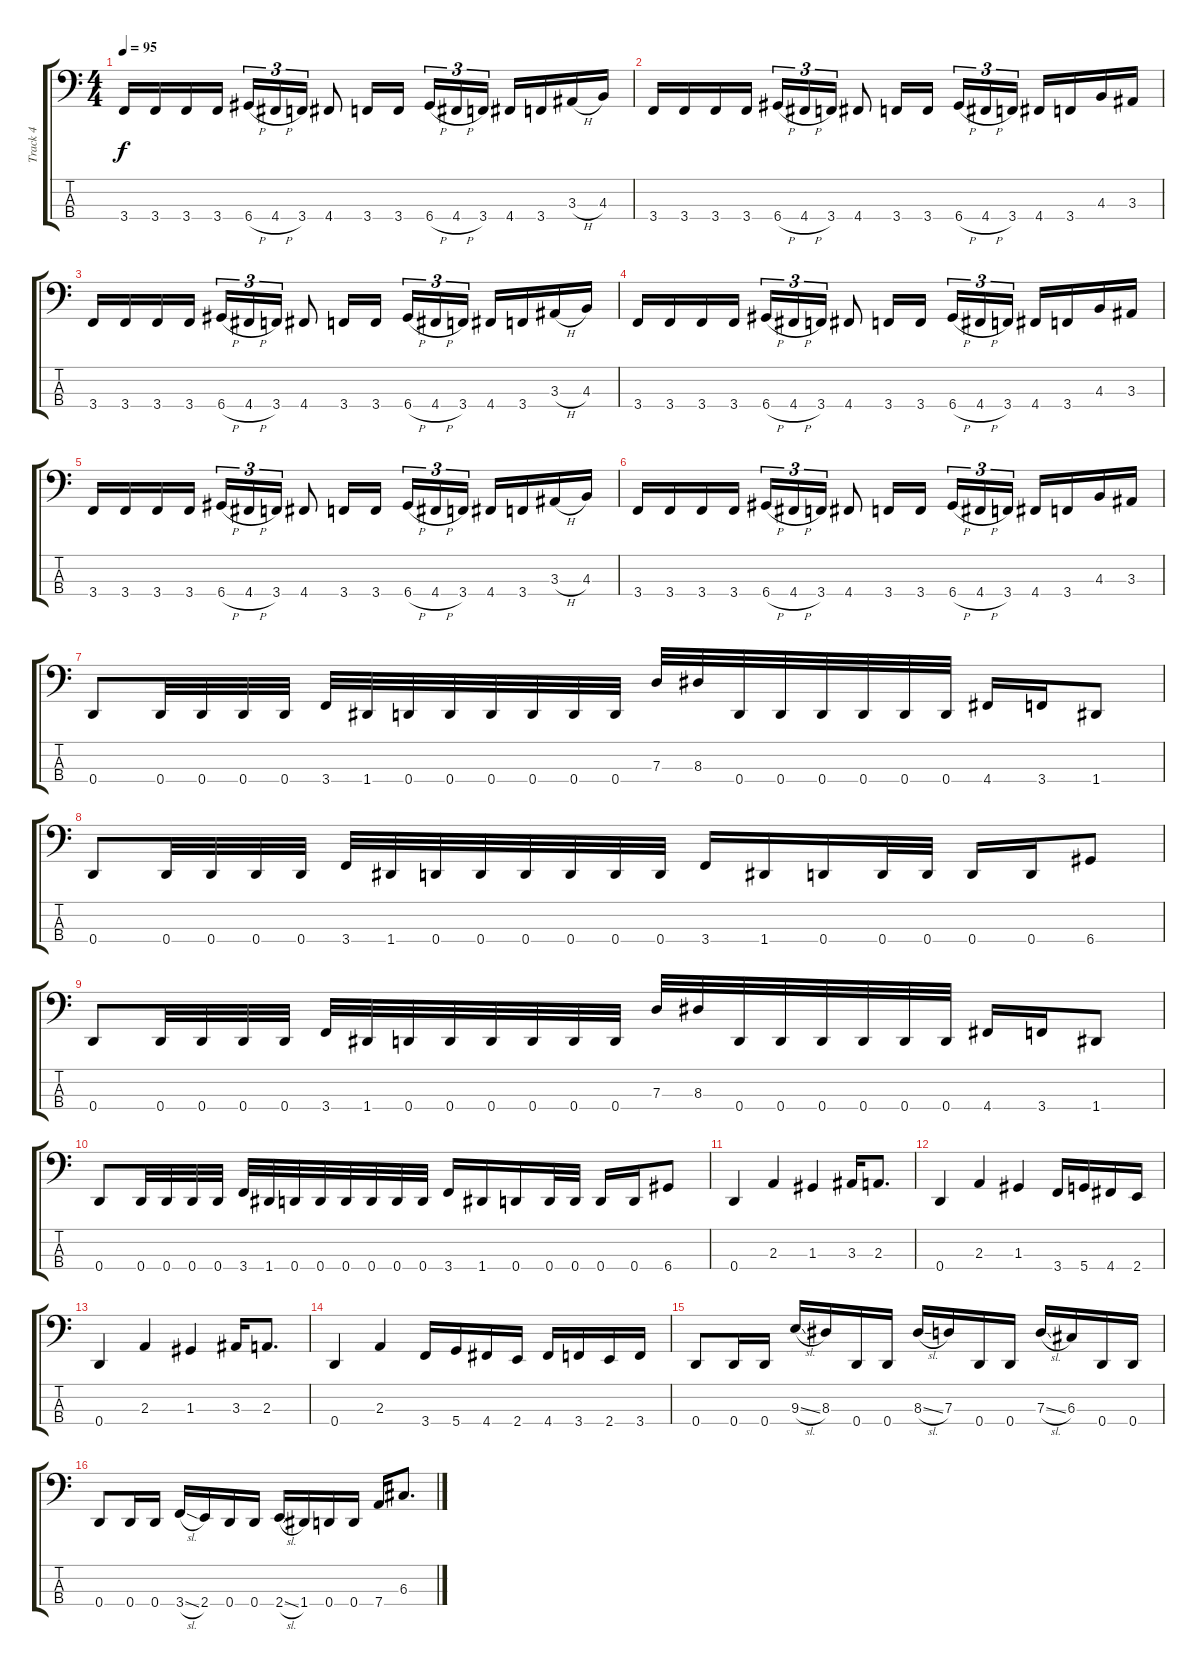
\track ("Track 4" "Track 4") {instrument electricbasspick}
\staff {score tabs}
\tuning (F2 C2 G1 D1) {hide}
\ts (4 4)
\tempo 95
\clef f4
\ks c
3.4.16{dy f} 3.4.16 3.4.16 3.4.16 6.4{h}.16{tu (3 2)} 4.4{h}.16{tu (3 2)} 3.4.16{tu (3 2)} 4.4.8 3.4.16 3.4.16{beam splitsecondary} 6.4{h}.16{tu (3 2)} 4.4{h}.16{tu (3 2)} 3.4.16{tu (3 2)} 4.4.16 3.4.16 3.3{h}.16 4.3.16 |
3.4.16 3.4.16 3.4.16 3.4.16 6.4{h}.16{tu (3 2)} 4.4{h}.16{tu (3 2)} 3.4.16{tu (3 2)} 4.4.8 3.4.16 3.4.16{beam splitsecondary} 6.4{h}.16{tu (3 2)} 4.4{h}.16{tu (3 2)} 3.4.16{tu (3 2)} 4.4.16 3.4.16 4.3.16 3.3.16 |
3.4.16 3.4.16 3.4.16 3.4.16 6.4{h}.16{tu (3 2)} 4.4{h}.16{tu (3 2)} 3.4.16{tu (3 2)} 4.4.8 3.4.16 3.4.16{beam splitsecondary} 6.4{h}.16{tu (3 2)} 4.4{h}.16{tu (3 2)} 3.4.16{tu (3 2)} 4.4.16 3.4.16 3.3{h}.16 4.3.16 |
3.4.16 3.4.16 3.4.16 3.4.16 6.4{h}.16{tu (3 2)} 4.4{h}.16{tu (3 2)} 3.4.16{tu (3 2)} 4.4.8 3.4.16 3.4.16{beam splitsecondary} 6.4{h}.16{tu (3 2)} 4.4{h}.16{tu (3 2)} 3.4.16{tu (3 2)} 4.4.16 3.4.16 4.3.16 3.3.16 |
3.4.16 3.4.16 3.4.16 3.4.16 6.4{h}.16{tu (3 2)} 4.4{h}.16{tu (3 2)} 3.4.16{tu (3 2)} 4.4.8 3.4.16 3.4.16{beam splitsecondary} 6.4{h}.16{tu (3 2)} 4.4{h}.16{tu (3 2)} 3.4.16{tu (3 2)} 4.4.16 3.4.16 3.3{h}.16 4.3.16 |
3.4.16 3.4.16 3.4.16 3.4.16 6.4{h}.16{tu (3 2)} 4.4{h}.16{tu (3 2)} 3.4.16{tu (3 2)} 4.4.8 3.4.16 3.4.16{beam splitsecondary} 6.4{h}.16{tu (3 2)} 4.4{h}.16{tu (3 2)} 3.4.16{tu (3 2)} 4.4.16 3.4.16 4.3.16 3.3.16 |
0.4.8 0.4.32 0.4.32 0.4.32 0.4.32 3.4.32 1.4.32 0.4.32 0.4.32 0.4.32 0.4.32 0.4.32 0.4.32 7.3.32 8.3.32 0.4.32 0.4.32 0.4.32 0.4.32 0.4.32 0.4.32 4.4.16 3.4.16 1.4.8 |
0.4.8 0.4.32 0.4.32 0.4.32 0.4.32 3.4.32 1.4.32 0.4.32 0.4.32 0.4.32 0.4.32 0.4.32 0.4.32 3.4.16 1.4.16 0.4.16 0.4.32 0.4.32 0.4.16 0.4.16 6.4.8 |
0.4.8 0.4.32 0.4.32 0.4.32 0.4.32 3.4.32 1.4.32 0.4.32 0.4.32 0.4.32 0.4.32 0.4.32 0.4.32 7.3.32 8.3.32 0.4.32 0.4.32 0.4.32 0.4.32 0.4.32 0.4.32 4.4.16 3.4.16 1.4.8 |
0.4.8 0.4.32 0.4.32 0.4.32 0.4.32 3.4.32 1.4.32 0.4.32 0.4.32 0.4.32 0.4.32 0.4.32 0.4.32 3.4.16 1.4.16 0.4.16 0.4.32 0.4.32 0.4.16 0.4.16 6.4.8 |
0.4.4 2.3.4 1.3.4 3.3.16 2.3.8{d} |
0.4.4 2.3.4 1.3.4 3.4.16 5.4.16 4.4.16 2.4.16 |
0.4.4 2.3.4 1.3.4 3.3.16 2.3.8{d} |
0.4.4 2.3.4 3.4.16 5.4.16 4.4.16 2.4.16 4.4.16 3.4.16 2.4.16 3.4.16 |
0.4.8 0.4.16 0.4.16 9.3{sl}.16 8.3.16 0.4.16 0.4.16 8.3{sl}.16 7.3.16 0.4.16 0.4.16 7.3{sl}.16 6.3.16 0.4.16 0.4.16 |
0.4.8 0.4.16 0.4.16 3.4{sl}.16 2.4.16 0.4.16 0.4.16 2.4{sl}.16 1.4.16 0.4.16 0.4.16 7.4.16 6.3.8{d}
